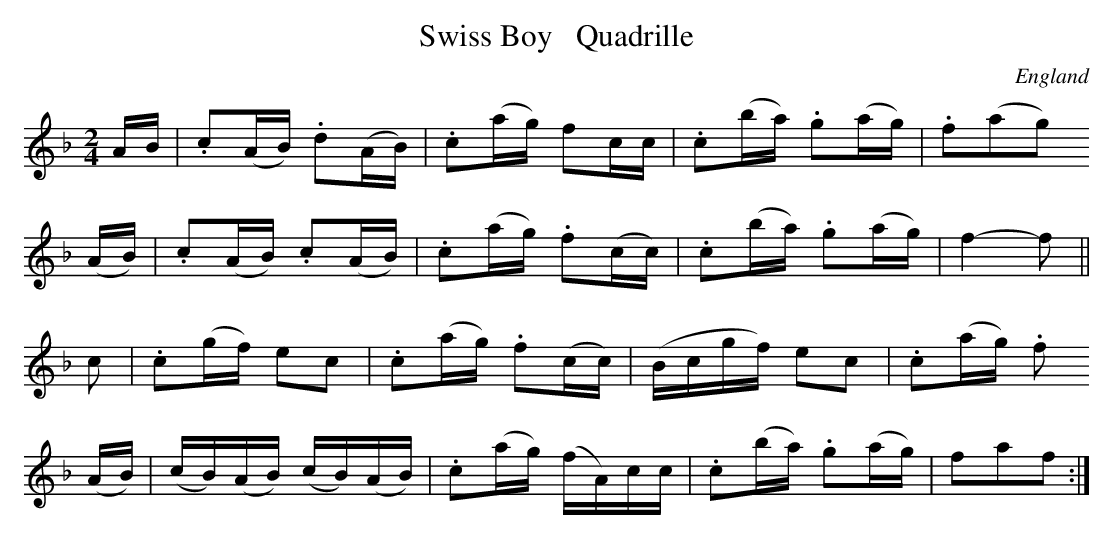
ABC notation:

X:1
T:Swiss Boy   Quadrille
L:1/8
M:2/4
O:England
K:F major
A/B/   | .c(A/B/) .d(A/B/) | .c(a/g/)  fc/c/   | .c(b/a/) .g(a/g/) | .f(ag)
(A/B/) | .c(A/B/) .c(A/B/) | .c(a/g/) .f(c/c/) | .c(b/a/) .g(a/g/) | f2-f ||
c      | .c(g/f/) ec | .c(a/g/) .f(c/c/) | (B/c/g/f/) ec | .c(a/g/) .f
(A/B/) | (c/B/)(A/B/) (c/B/)(A/B/) | .c(a/g/) (f/A/)c/c/ | .c(b/a/) .g(a/g/) | faf :|
